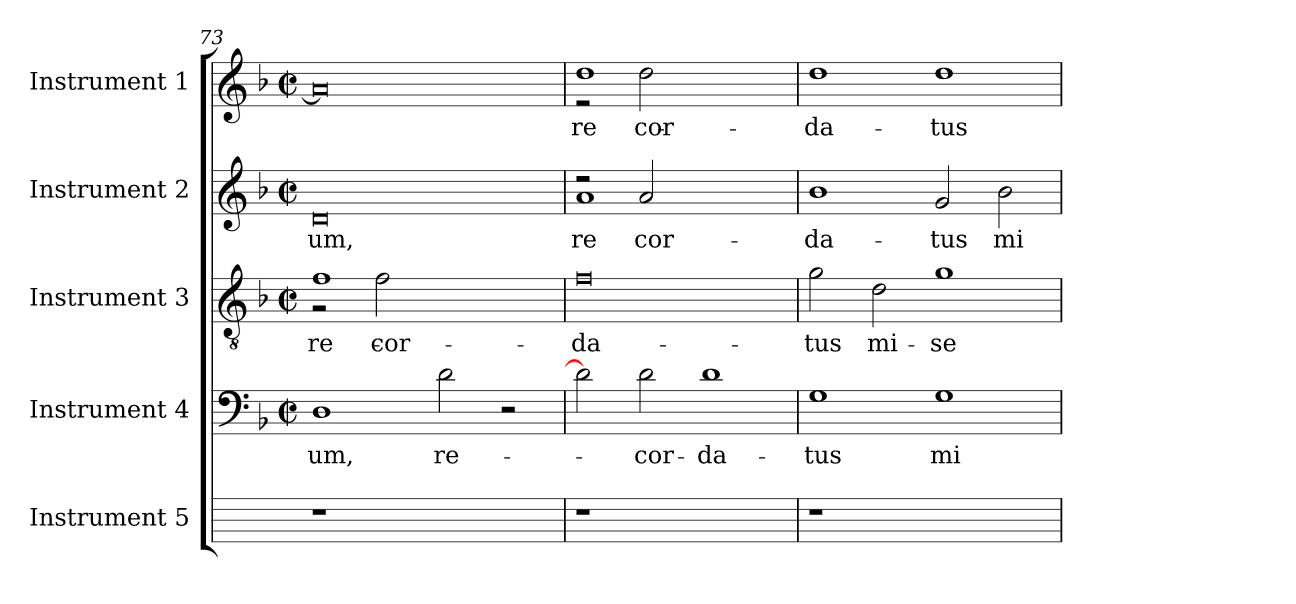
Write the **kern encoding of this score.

**kern	**kern	**text	**kern	**text	**kern	**text	**kern	**text
*part5	*part4	*part4	*part3	*part3	*part2	*part2	*part1	*part1
*staff5	*staff4	*staff4	*staff3	*staff3	*staff2	*staff2	*staff1	*staff1
*I"Instrument 5	*I"Instrument 4	*	*I"Instrument 3	*	*I"Instrument 2	*	*I"Instrument 1	*
!!LO:LB:g=z
*	*clefF4	*	*clefGv2	*	*clefG2	*	*clefG2	*
*ITrd-3c-5	*	*	*	*	*	*	*ITrd-3c-5	*
*	*k[b-]	*	*k[b-]	*	*k[b-]	*	*k[b-e-]	*
*	*F:	*	*F:	*	*F:	*	*B-:	*
*	*M2/2	*	*M2/2	*	*M2/2	*	*M2/2	*
*	*met(c|)	*	*met(c|)	*	*met(c|)	*	*met(c|)	*
=73	=73	=73	=73	=73	=73	=73	=73	=73
!	!	!LO:LY:b:cj	!	!LO:LY:b:cj	!LO:N:vis=0	!LO:LY:b:cj	!LO:N:vis=0	!
*	*	*	*^	*	*	*	*	*
1r	1D	-um,	1f	2r	re-	1d	-um,	1dd]	.
!	!	!	!	!	!LO:LY:b:cj	!	!	!	!
.	.	.	.	2f\	-cor-	.	.	.	.
!	!	!LO:LY:b:cj	!	!	!	!	!	!	!
1ryy	[>2d\	re-	1ryy	1ryy	.	1ryy	.	1ryy	.
.	2r	.	.	.	.	.	.	.	.
*	*	*	*v	*v	*	*	*	*	*
=74	=74	=74	=74	=74	=74	=74	=74	=74
!	!	!	!LO:N:vis=0	!LO:LY:b:cj	!	!LO:LY:b:cj	!	!LO:LY:b:cj
*	*	*	*	*	*^	*	*^	*
1r	2d\]	.	1f	-da-	2r	1a	re-	1gg	2r	re-
!	!	!LO:LY:b:cj	!	!	!	!	!LO:LY:b:cj	!	!	!LO:LY:b:cj
.	2d\	-cor-	.	.	2a/	.	-cor-	.	2gg\	-cor-
!	!	!LO:LY:b:rj	!	!	!	!	!	!	!	!
1ryy	1d	-da-	1ryy	.	1ryy	1ryy	.	1ryy	1ryy	.
=75	=75	=75	=75	=75	=75	=75	=75	=75	=75	=75
!	!	!LO:LY:b:cj	!	!LO:LY:b:cj	!	!	!LO:LY:b:cj	!	!	!LO:LY:b:cj
*	*	*	*	*	*v	*v	*	*	*	*
*	*	*	*	*	*	*	*v	*v	*
1r	1G	-tus	2g\	-tus	1b-	-da-	1gg	-da-
!	!	!	!	!LO:LY:b:cj	!	!	!	!
.	.	.	2d\	mi-	.	.	.	.
!	!	!LO:LY:b:cj	!	!LO:LY:b:cj	!	!LO:LY:b:cj	!	!LO:LY:b:cj
1ryy	1G	mi-	[>1g	-se-	2g/	-tus	1gg	-tus
!	!	!	!	!	!	!LO:LY:b:cj	!	!
.	.	.	.	.	2b-\	mi-	.	.
=	=	=	=	=	=	=	=	=
*-	*-	*-	*-	*-	*-	*-	*-	*-
